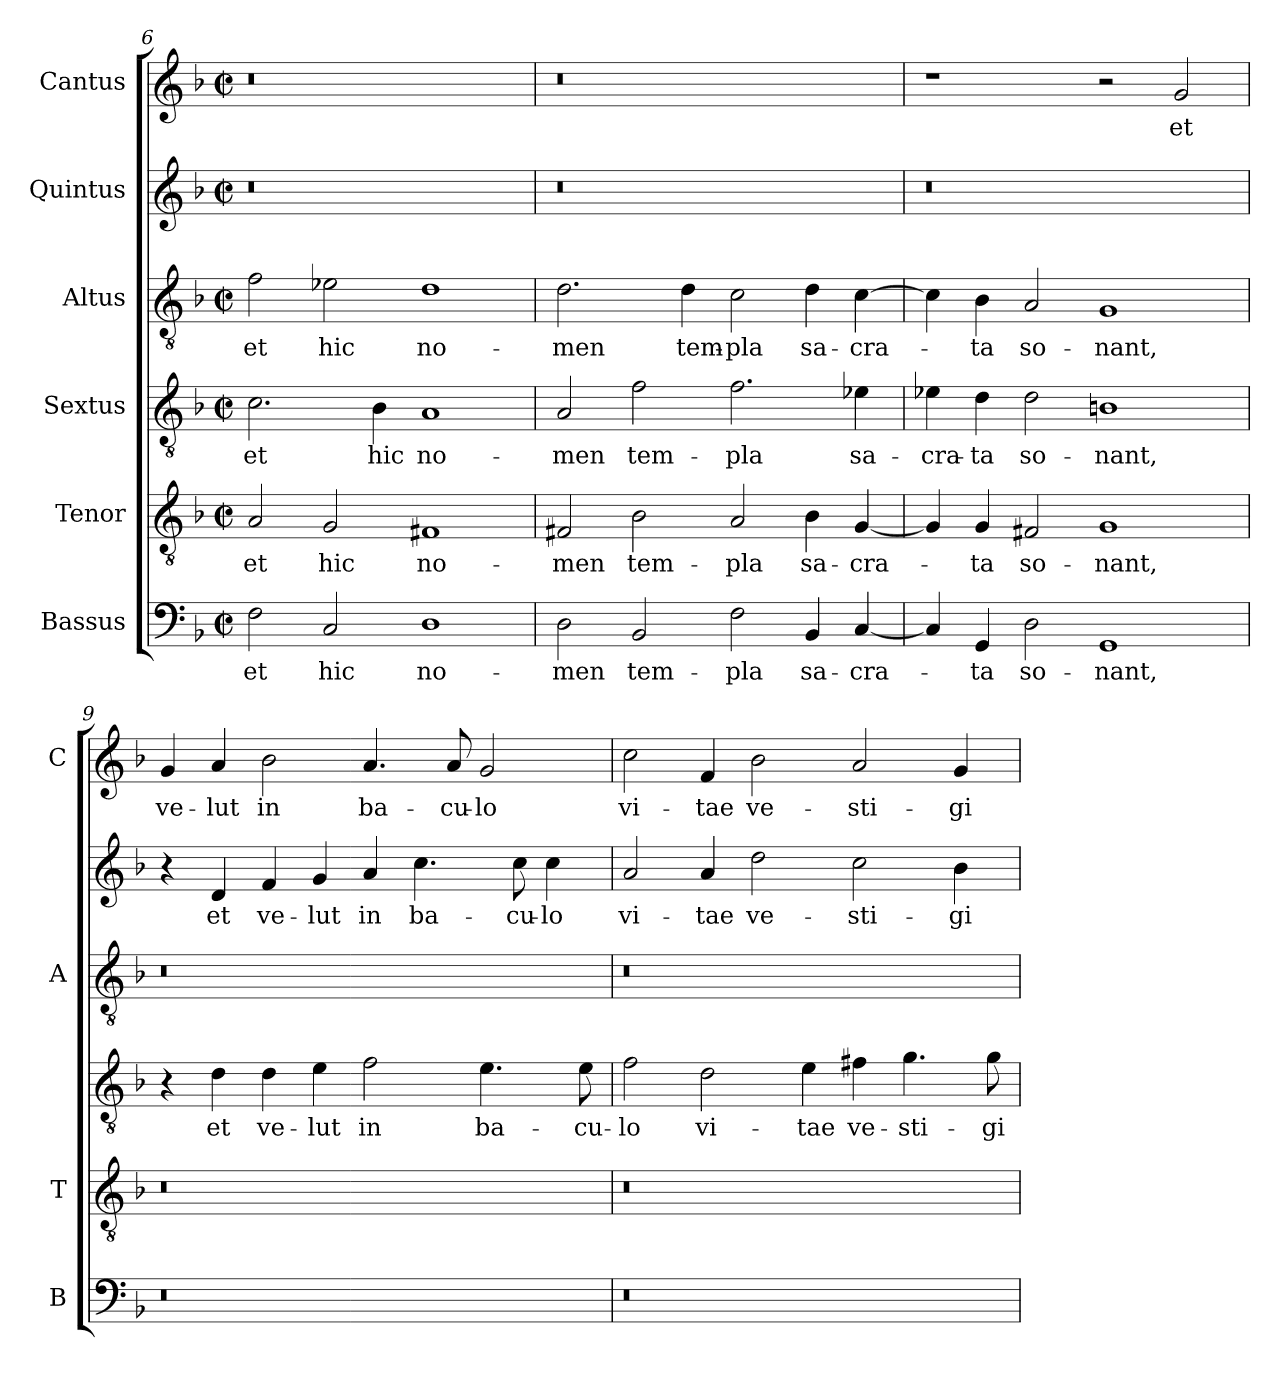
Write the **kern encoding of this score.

**kern	**text	**kern	**text	**kern	**text	**kern	**text	**kern	**text	**kern	**text
*part6	*part6	*part5	*part5	*part4	*part4	*part3	*part3	*part2	*part2	*part1	*part1
*staff6	*staff6	*staff5	*staff5	*staff4	*staff4	*staff3	*staff3	*staff2	*staff2	*staff1	*staff1
*I"Bassus	*	*I"Tenor	*	*I"Sextus	*	*I"Altus	*	*I"Quintus	*	*I"Cantus	*
*I'B	*	*I'T	*	*	*	*I'A	*	*	*	*I'C	*
*clefF4	*	*clefGv2	*	*clefGv2	*	*clefGv2	*	*clefG2	*	*clefG2	*
*k[b-]	*	*k[b-]	*	*k[b-]	*	*k[b-]	*	*k[b-]	*	*k[b-]	*
*F:	*	*F:	*	*F:	*	*F:	*	*F:	*	*F:	*
*M2/2	*	*M2/2	*	*M2/2	*	*M2/2	*	*M2/2	*	*M2/2	*
*met(c|)	*	*met(c|)	*	*met(c|)	*	*met(c|)	*	*met(c|)	*	*met(c|)	*
=6	=6	=6	=6	=6	=6	=6	=6	=6	=6	=6	=6
2F\	et	2A/	et	2.c\	et	2f\	et	0r	.	0r	.
2C/	hic	2G/	hic	.	.	2e-X\	hic	.	.	.	.
.	.	.	.	4B-\	hic	.	.	.	.	.	.
1D	no-	1F#X	no-	1A	no-	1d	no-	.	.	.	.
!!LO:PB:g=z
=7	=7	=7	=7	=7	=7	=7	=7	=7	=7	=7	=7
2D\	-men	2F#X/	-men	2A/	-men	2.d\	-men	0r	.	0r	.
2BB-/	tem-	2B-\	tem-	2f\	tem-	.	.	.	.	.	.
.	.	.	.	.	.	4d\	tem-	.	.	.	.
2F\	-pla	2A/	-pla	2.f\	-pla	2c\	-pla	.	.	.	.
4BB-/	sa-	4B-\	sa-	.	.	4d\	sa-	.	.	.	.
[4C/	-cra-	[4G/	-cra-	4e-X\	sa-	[4c\	-cra-	.	.	.	.
=8	=8	=8	=8	=8	=8	=8	=8	=8	=8	=8	=8
4C/]	.	4G/]	.	4e-X\	-cra-	4c\]	.	0r	.	1r	.
4GG/	-ta	4G/	-ta	4d\	-ta	4B-\	-ta	.	.	.	.
2D\	so-	2F#X/	so-	2d\	so-	2A/	so-	.	.	.	.
1GG	-nant,	1G	-nant,	1Bn	-nant,	1G	-nant,	.	.	2r	.
.	.	.	.	.	.	.	.	.	.	2g/	et
=9	=9	=9	=9	=9	=9	=9	=9	=9	=9	=9	=9
0r	.	0r	.	4r	.	0r	.	4r	.	4g/	ve-
.	.	.	.	4d\	et	.	.	4d/	et	4a/	-lut
.	.	.	.	4d\	ve-	.	.	4f/	ve-	2b-\	in
.	.	.	.	4e\	-lut	.	.	4g/	-lut	.	.
.	.	.	.	2f\	in	.	.	4a/	in	4.a/	ba-
.	.	.	.	.	.	.	.	4.cc\	ba-	.	.
.	.	.	.	.	.	.	.	.	.	8a/	-cu-
.	.	.	.	4.e\	ba-	.	.	.	.	2g/	-lo
.	.	.	.	.	.	.	.	8cc\	-cu-	.	.
.	.	.	.	.	.	.	.	4cc\	-lo	.	.
.	.	.	.	8e\	-cu-	.	.	.	.	.	.
!!LO:LB:g=z
=10	=10	=10	=10	=10	=10	=10	=10	=10	=10	=10	=10
0r	.	0r	.	2f\	-lo	0r	.	2a/	vi-	2cc\	vi-
.	.	.	.	2d\	vi-	.	.	4a/	-tae	4f/	-tae
.	.	.	.	.	.	.	.	2dd\	ve-	2b-\	ve-
.	.	.	.	4e\	-tae	.	.	.	.	.	.
.	.	.	.	4f#X\	ve-	.	.	2cc\	-sti-	2a/	-sti-
.	.	.	.	4.g\	-sti-	.	.	.	.	.	.
.	.	.	.	.	.	.	.	4b-\	-gi-	4g/	-gi-
.	.	.	.	8g\	-gi-	.	.	.	.	.	.
=	=	=	=	=	=	=	=	=	=	=	=
*-	*-	*-	*-	*-	*-	*-	*-	*-	*-	*-	*-
